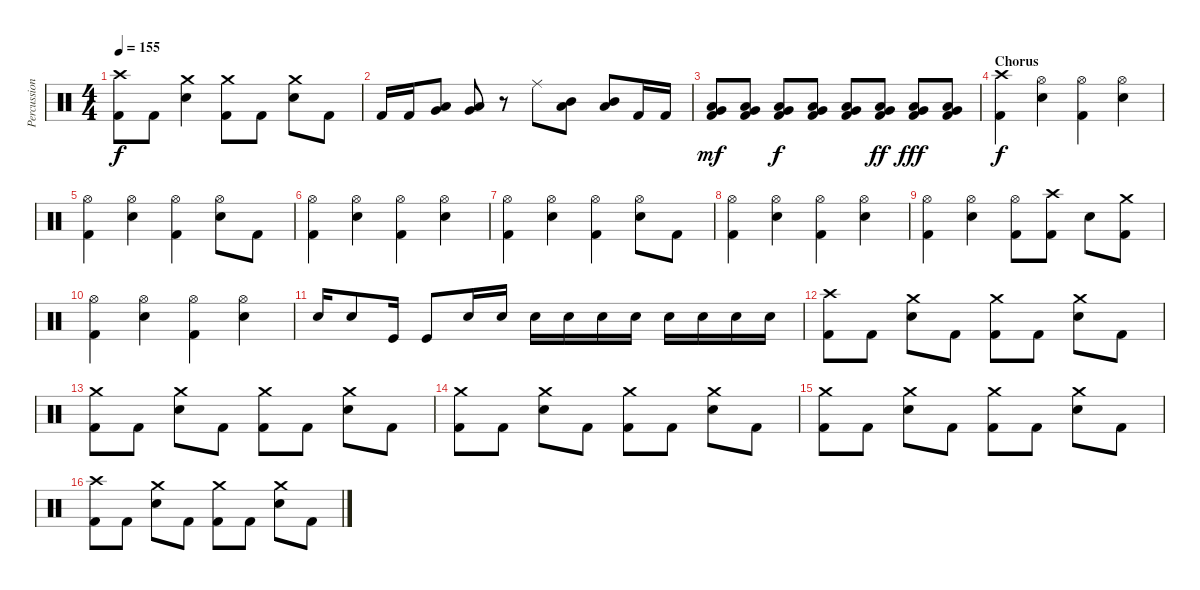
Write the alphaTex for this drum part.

\track ("Percussion" "Percussion") {instrument percussion}
\staff {score}
\articulation defaults
\ts (4 4)
\tempo 155
\clef neutral
\ks c
("Crash high (hit)" "Kick (hit) 2").8{dy f} "Kick (hit) 2".8 ("Crash medium (hit)" "Electric Snare (hit)").4 ("Crash medium (hit)" "Kick (hit) 2").8 "Kick (hit) 2".8 ("Crash medium (hit)" "Electric Snare (hit)").8 "Kick (hit) 2".8 |
"Kick (hit) 2".16 "Kick (hit) 2".16 ("Low Floor Tom (hit)" "Very Low Tom (hit)").8 ("Low Floor Tom (hit)" "Very Low Tom (hit)").8 r.8 "Ride (middle)".8 ("Mid Tom (hit)" "Low Tom (hit)").8 ("Mid Tom (hit)" "Low Tom (hit)").8 "Kick (hit) 2".16 "Kick (hit) 2".16 |
("Low Floor Tom (hit)" "Very Low Tom (hit)" "Kick (hit) 2").8{dy mf} ("Low Floor Tom (hit)" "Very Low Tom (hit)" "Kick (hit) 2").8 ("Low Floor Tom (hit)" "Very Low Tom (hit)" "Kick (hit) 2").8{dy f} ("Low Floor Tom (hit)" "Very Low Tom (hit)" "Kick (hit) 2").8 ("Low Floor Tom (hit)" "Very Low Tom (hit)" "Kick (hit) 2").8 ("Low Floor Tom (hit)" "Very Low Tom (hit)" "Kick (hit) 2").8{dy ff} ("Low Floor Tom (hit)" "Very Low Tom (hit)" "Kick (hit) 2").8{dy fff} ("Low Floor Tom (hit)" "Very Low Tom (hit)" "Kick (hit) 2").8 |
\section ("" "Chorus")
("Crash high (hit)" "Kick (hit) 2").4{dy f} ("Hi-Hat (open)" "Electric Snare (hit)").4 ("Hi-Hat (open)" "Kick (hit) 2").4 ("Hi-Hat (open)" "Electric Snare (hit)").4 |
("Hi-Hat (open)" "Kick (hit) 2").4 ("Hi-Hat (open)" "Electric Snare (hit)").4 ("Hi-Hat (open)" "Kick (hit) 2").4 ("Hi-Hat (open)" "Electric Snare (hit)").8 "Kick (hit) 2".8 |
("Hi-Hat (open)" "Kick (hit) 2").4 ("Hi-Hat (open)" "Electric Snare (hit)").4 ("Hi-Hat (open)" "Kick (hit) 2").4 ("Hi-Hat (open)" "Electric Snare (hit)").4 |
("Hi-Hat (open)" "Kick (hit) 2").4 ("Hi-Hat (open)" "Electric Snare (hit)").4 ("Hi-Hat (open)" "Kick (hit) 2").4 ("Hi-Hat (open)" "Electric Snare (hit)").8 "Kick (hit) 2".8 |
("Hi-Hat (open)" "Kick (hit) 2").4 ("Hi-Hat (open)" "Electric Snare (hit)").4 ("Hi-Hat (open)" "Kick (hit) 2").4 ("Hi-Hat (open)" "Electric Snare (hit)").4 |
("Hi-Hat (open)" "Kick (hit) 2").4 ("Hi-Hat (open)" "Electric Snare (hit)").4 ("Hi-Hat (open)" "Kick (hit) 2").8 ("Crash high (hit)" "Kick (hit) 2").8 "Electric Snare (hit)".8 ("Crash medium (hit)" "Kick (hit) 2").8 |
("Hi-Hat (open)" "Kick (hit) 2").4 ("Hi-Hat (open)" "Electric Snare (hit)").4 ("Hi-Hat (open)" "Kick (hit) 2").4 ("Hi-Hat (open)" "Electric Snare (hit)").4 |
"Electric Snare (hit)".16 "Electric Snare (hit)".8 "Kick (hit)".16 "Kick (hit)".8 "Electric Snare (hit)".16 "Electric Snare (hit)".16 "Electric Snare (hit)".16 "Electric Snare (hit)".16 "Electric Snare (hit)".16 "Electric Snare (hit)".16 "Electric Snare (hit)".16 "Electric Snare (hit)".16 "Electric Snare (hit)".16 "Electric Snare (hit)".16 |
("Crash high (hit)" "Kick (hit) 2").8 "Kick (hit) 2".8 ("Crash medium (hit)" "Electric Snare (hit)").8 "Kick (hit) 2".8 ("Crash medium (hit)" "Kick (hit) 2").8 "Kick (hit) 2".8 ("Crash medium (hit)" "Electric Snare (hit)").8 "Kick (hit) 2".8 |
("Crash medium (hit)" "Kick (hit) 2").8 "Kick (hit) 2".8 ("Crash medium (hit)" "Electric Snare (hit)").8 "Kick (hit) 2".8 ("Crash medium (hit)" "Kick (hit) 2").8 "Kick (hit) 2".8 ("Crash medium (hit)" "Electric Snare (hit)").8 "Kick (hit) 2".8 |
("Crash medium (hit)" "Kick (hit) 2").8 "Kick (hit) 2".8 ("Crash medium (hit)" "Electric Snare (hit)").8 "Kick (hit) 2".8 ("Crash medium (hit)" "Kick (hit) 2").8 "Kick (hit) 2".8 ("Crash medium (hit)" "Electric Snare (hit)").8 "Kick (hit) 2".8 |
("Crash medium (hit)" "Kick (hit) 2").8 "Kick (hit) 2".8 ("Crash medium (hit)" "Electric Snare (hit)").8 "Kick (hit) 2".8 ("Crash medium (hit)" "Kick (hit) 2").8 "Kick (hit) 2".8 ("Crash medium (hit)" "Electric Snare (hit)").8 "Kick (hit) 2".8 |
("Crash high (hit)" "Kick (hit) 2").8 "Kick (hit) 2".8 ("Crash medium (hit)" "Electric Snare (hit)").8 "Kick (hit) 2".8 ("Crash medium (hit)" "Kick (hit) 2").8 "Kick (hit) 2".8 ("Crash medium (hit)" "Electric Snare (hit)").8 "Kick (hit) 2".8
